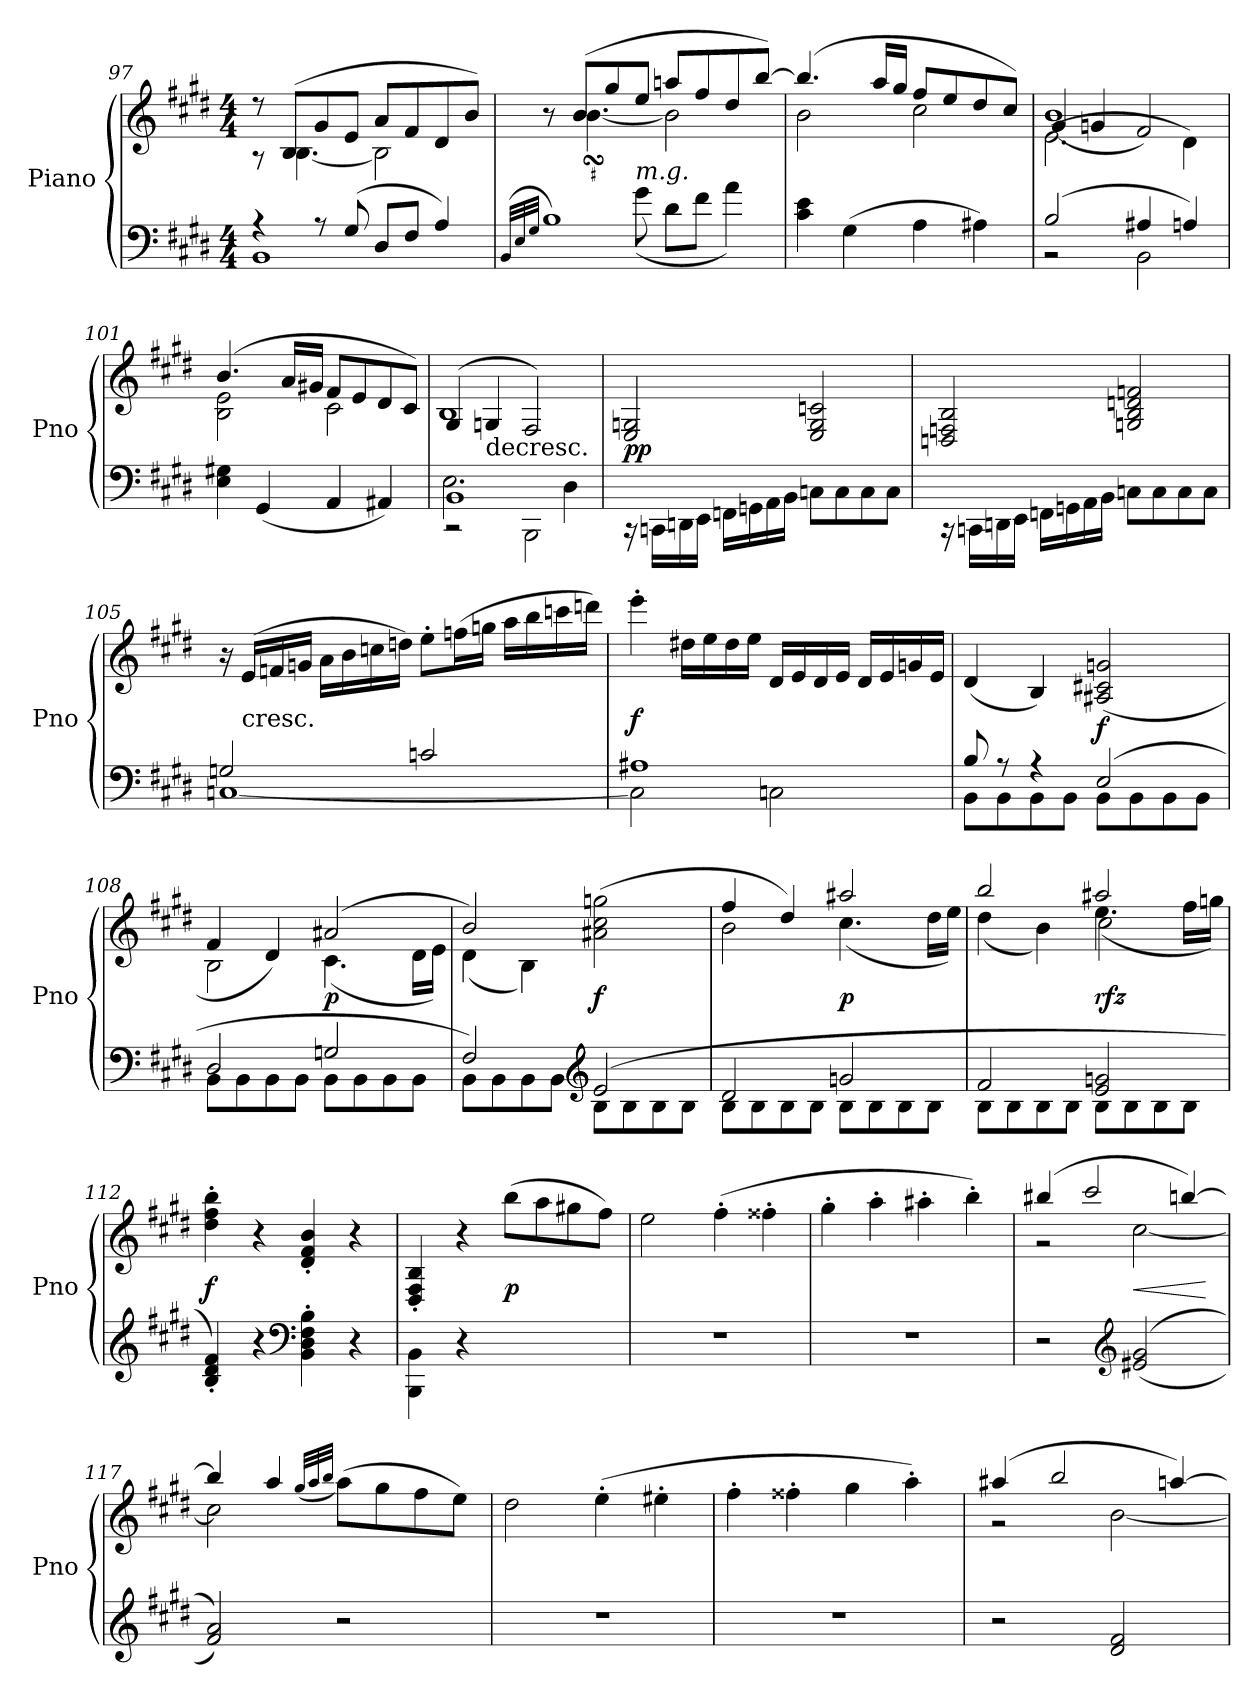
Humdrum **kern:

**kern	**kern	**dynam
*part1	*part1	*part1
*staff2	*staff1	*staff1/2
*I"Piano	*	*
*I'Pno	*	*
*clefF4	*clefG2	*
*k[f#c#g#d#]	*k[f#c#g#d#]	*
*E:	*E:	*
*M4/4	*M4/4	*
=97	=97	=97
*^	*^	*
4r	1BB	8r	8r	.
.	.	(8BL	[4.B	.
8r	.	8g#	.	.
(<8G#	.	8eJ	.	.
8D#L	.	8aL	2B]	.
8F#J	.	8f#	.	.
4A)	.	8d#	.	.
.	.	8bJ)	.	.
=98	=98	=98	=98	=98
(32qBBLLL	.	.	.	.
32qE	.	.	.	.
32qG#JJJ	.	.	.	.
1B)	4.ryy	8r	8ryy	.
!	!	!	!LO:TURN:lacc=#	!
.	.	(8bL	[4.bsSSs\	.
.	.	8gg#	.	.
!	!LO:TX:a:i:t=m.g.	!	!	!
.	(<8g#\	8eeJ	.	.
.	8d#\L	8aanL	2b\]	.
.	8f#\J	8ff#	.	.
.	4a\)	8dd#	.	.
.	.	[8bbJ)	.	.
*v	*v	*	*	*
=99	=99	=99	=99
4c# 4e	(4.bb]	2b	.
(4G#	.	.	.
.	16aaLL	.	.
.	16gg#JJ	.	.
4A	8ff#L	2cc#	.
.	8ee	.	.
4A#X)	8dd#	.	.
.	8cc#J)	.	.
!!LO:LB:g=z
=100	=100	=100	=100
*^	*	*^	*
(2B	2rBB	1b	(>4g#/	(<2.e\	.
.	.	.	4gn/	.	.
4A#X	2BB	.	2f#/)	.	.
4An)	.	.	.	4d#\)	.
*v	*v	*	*	*	*
*	*	*v	*v	*
=101	=101	=101	=101
4E 4G#X	(4.b	2B 2e	.
(4GG#	.	.	.
.	16aLL	.	.
.	16g#XJJ	.	.
4AA	8f#L	2c#	.
.	8e	.	.
4AA#X)	8d#	.	.
.	8c#J)	.	.
=102	=102	=102	=102
*^	*	*	*
*	*^	*	*	*
1BB	2rCC	2.E\	(4G#/	1B	.
!	!	!	!LO:TX:c:t=decresc.	!	!
.	.	.	4Gn/	.	.
.	2BBB	.	2F#/)	.	.
.	.	4D#\	.	.	.
*v	*v	*v	*	*	*
*	*v	*v	*
=103	=103	=103
16rCC	2E/ 2Gn/	pp
16CCn\LL	.	.
16DDn\	.	.
16EE\JJ	.	.
16FFn\LL	.	.
16GGn\	.	.
16AA\	.	.
16BB\JJ	.	.
8Cn\L	2E/ 2G/ 2cn/	.
8C\	.	.
8C\	.	.
8C\J	.	.
=104	=104	=104
16rCC	2Dn/ 2Fn/ 2B/	.
16CCn\LL	.	.
16DDn\	.	.
16EE\JJ	.	.
16FFn\LL	.	.
16GGn\	.	.
16AA\	.	.
16BB\JJ	.	.
8Cn\L	2Gn/ 2B/ 2dn/ 2fn/	.
8C\	.	.
8C\	.	.
8C\J	.	.
!!LO:LB:g=z
=105	=105	=105
*^	*	*
2Gn	[1Cn	16r	.
!	!	!LO:TX:c:t=cresc.	!
.	.	(16eLL	.
.	.	16fn	.
.	.	16gnJJ	.
.	.	16aLL	.
.	.	16b	.
.	.	16ccn	.
.	.	16ddnJJ)	.
2cn	.	8ee'L	.
.	.	(16ffnL	.
.	.	16ggnJJ	.
.	.	16aaLL	.
.	.	16bb	.
.	.	16cccn	.
.	.	16dddnJJ)	.
=106	=106	=106	=106
1A#X	2C]	4eee'	f
.	.	16dd#XLL	.
.	.	16ee	.
.	.	16dd#	.
.	.	16eeJJ	.
.	2Cn	16d#LL	.
.	.	16e	.
.	.	16d#	.
.	.	16eJJ	.
.	.	16d#LL	.
.	.	16e	.
.	.	16gn	.
.	.	16eJJ	.
=107	=107	=107	=107
8B	8BBL	(4d#	.
8rA	8BB	.	.
4rA	8BB	4B)	.
.	8BBJ	.	.
(2E	8BBL	(>2A#X 2c#X 2gn	f
.	8BB	.	.
.	8BB	.	.
.	8BBJ	.	.
=108	=108	=108	=108
*	*	*^	*
2D#	8BBL	4f#	2B	.
.	8BB	.	.	.
.	8BB	4d#)	.	.
.	8BBJ	.	.	.
2Gn	8BBL	(2a#X	(4.c#	p
.	8BB	.	.	.
.	8BB	.	.	.
.	8BBJ	.	16d#LL	.
.	.	.	16eJJ)	.
!!LO:LB:g=z	!!
=109	=109	=109	=109	=109
2F#)	8BBL	2b)	(4d#	.
.	8BB	.	.	.
.	8BB	.	4B)	.
.	8BBJ	.	.	.
*clefG2	*	*	*	*
(2e	8BL	2ryy	(2a#X 2cc# 2ggn	f
.	8B	.	.	.
.	8B	.	.	.
.	8BJ	.	.	.
=110	=110	=110	=110	=110
2d#	8BL	4ff#	2b	.
.	8B	.	.	.
.	8B	4dd#)	.	.
.	8BJ	.	.	.
2gn	8BL	2aa#X	(>4.cc#	p
.	8B	.	.	.
.	8B	.	.	.
.	8BJ	.	16dd#LL	.
.	.	.	16eeJJ)	.
=111	=111	=111	=111	=111
*	*	*	*^	*
2f#	8BL	2bb	(4dd#	2ryy	.
.	8B	.	.	.	.
.	8B	.	4b)	.	.
.	8BJ	.	.	.	.
2e 2gn	8BL	2aa#X	(4.ee	2cc#\	rfz
.	8B	.	.	.	.
.	8B	.	.	.	.
.	8BJ	.	16ff#LL	.	.
.	.	.	16ggnJJ)	.	.
*v	*v	*	*	*	*
*	*v	*v	*v	*
=112	=112	=112
4B' 4d#' 4f#')	4dd#' 4ff#' 4bb'	f
4r	4r	.
*clefF4	*	*
4BB' 4D#' 4F#' 4B'	4d#' 4f#' 4b'	.
4r	4r	.
=113	=113	=113
4BBB\ 4BB\	4D#'/ 4F#'/ 4B'/	.
4r	4r	.
2ryy	(8bbL	p
.	8aa	.
.	8gg#X	.
.	8ff#J)	.
!!LO:LB:g=z
=114	=114	=114
1r	2ee	.
.	(4ff#'	.
.	4ff##X'	.
=115	=115	=115
1r	4gg#'	.
.	4aa'	.
.	4aa#X'	.
.	4bb')	.
=116	=116	=116
*	*^	*
2r	(4bb#X	2r	.
.	2ccc#	.	.
*clefG2	*	*	*
(<(>2e#X 2g#	.	[2cc#	<
.	[4bbn)	.	.
*	*v	*v	*
.	.	[
=117	=117	=117
*	*^	*
2f# 2a))	4bb]	2cc#]	.
.	4aa	.	.
.	(32qgg#LLL	.	.
.	32qaa	.	.
.	32qbbJJJ	.	.
2r	(8aaL)	2ryy	.
.	8gg#	.	.
.	8ff#	.	.
.	8eeJ)	.	.
*	*v	*v	*
=118	=118	=118
1r	2dd#	.
.	(4ee'	.
.	4ee#X'	.
=119	=119	=119
1r	4ff#'	.
.	4ff##X'	.
.	4gg#	.
.	4aa')	.
=120	=120	=120
*	*^	*
2r	(4aa#X	2r	.
.	2bb	.	.
2d# 2f#	.	[2b	.
.	[4aan)	.	.
*	*v	*v	*
=	=	=
*-	*-	*-
